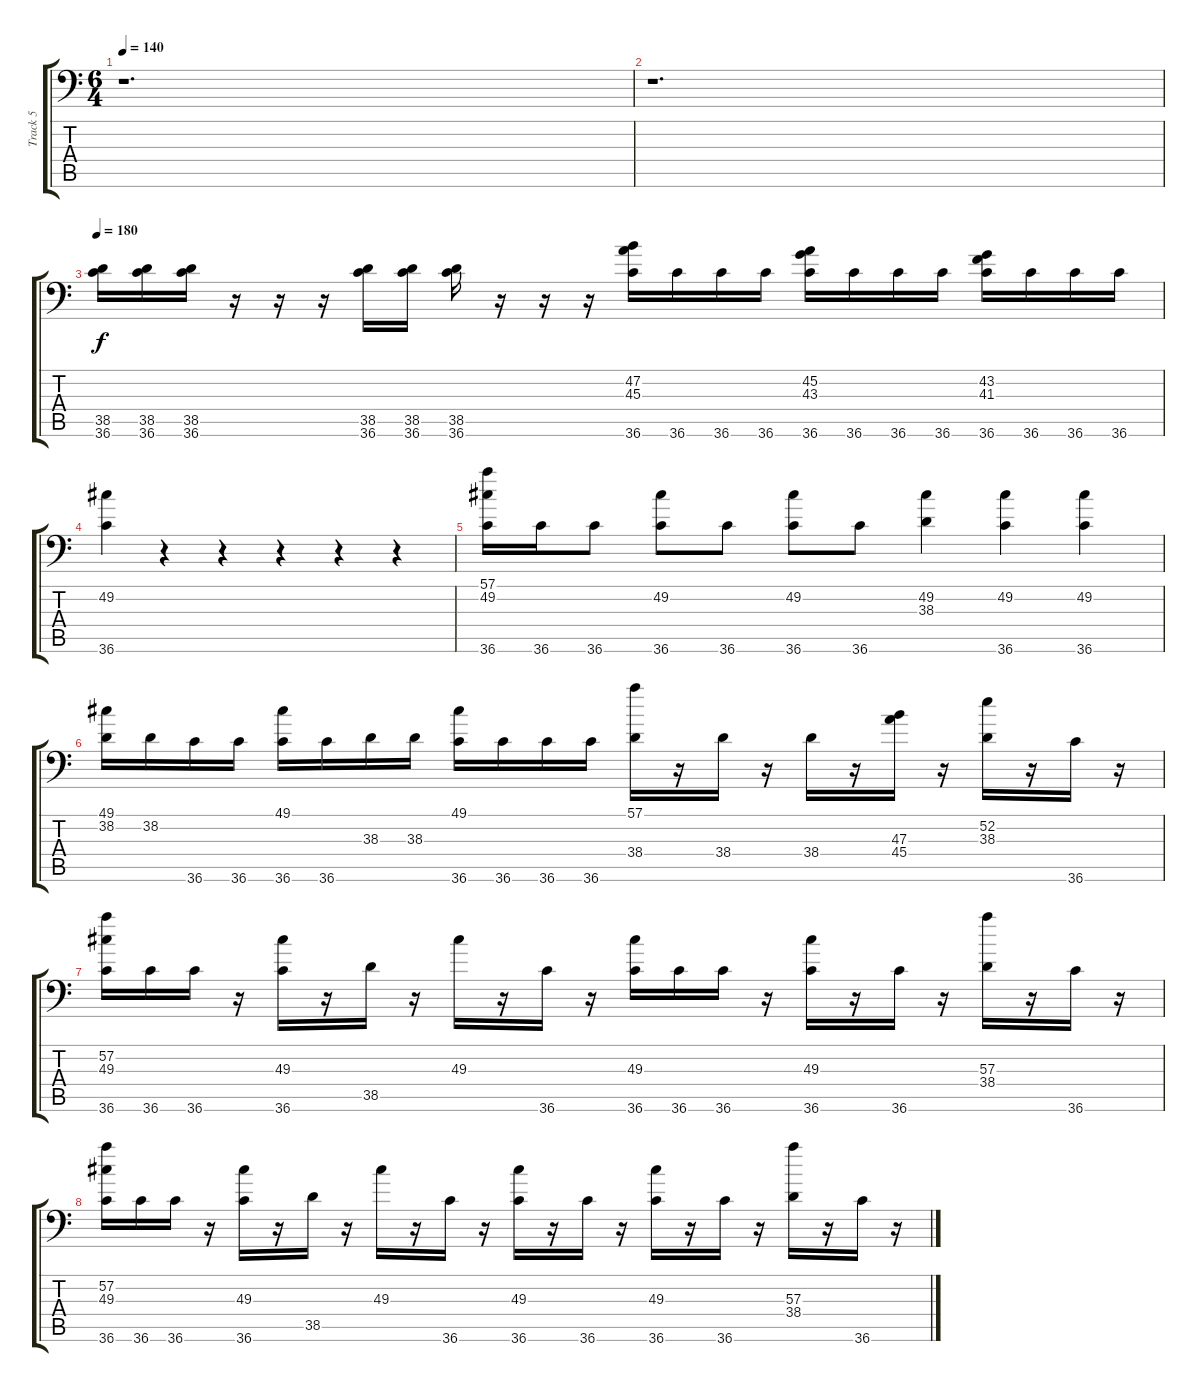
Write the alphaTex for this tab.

\track ("Track 5" "Track 5") {instrument acousticgrandpiano}
\staff {score tabs}
\tuning (C-1 C-1 C-1 C-1 C-1 C-1) {hide}
\ts (6 4)
\tempo 140
\clef f4
\ks c
r.1{d dy f} |
r.1{d} |
\tempo 180
(38.5 36.6).16 (38.5 36.6).16 (38.5 36.6).16 r.16 r.16 r.16 (38.5 36.6).16 (38.5 36.6).16 (38.5 36.6).16 r.16 r.16 r.16 (47.2 45.3 36.6).16 36.6.16 36.6.16 36.6.16 (45.2 43.3 36.6).16 36.6.16 36.6.16 36.6.16 (43.2 41.3 36.6).16 36.6.16 36.6.16 36.6.16 |
(49.2 36.6).4 r.4 r.4 r.4 r.4 r.4 |
(57.1 49.2 36.6).16 36.6.16 36.6.8 (49.2 36.6).8 36.6.8 (49.2 36.6).8 36.6.8 (49.2 38.3).4 (49.2 36.6).4 (49.2 36.6).4 |
(49.1 38.2).16 38.2.16 36.6.16 36.6.16 (49.1 36.6).16 36.6.16 38.3.16 38.3.16 (49.1 36.6).16 36.6.16 36.6.16 36.6.16 (57.1 38.4).16 r.16 38.4.16 r.16 38.4.16 r.16 (47.3 45.4).16 r.16 (52.2 38.3).16 r.16 36.6.16 r.16 |
(57.2 49.3 36.6).16 36.6.16 36.6.16 r.16 (49.3 36.6).16 r.16 38.5.16 r.16 49.3.16 r.16 36.6.16 r.16 (49.3 36.6).16 36.6.16 36.6.16 r.16 (49.3 36.6).16 r.16 36.6.16 r.16 (57.3 38.4).16 r.16 36.6.16 r.16 |
(57.2 49.3 36.6).16 36.6.16 36.6.16 r.16 (49.3 36.6).16 r.16 38.5.16 r.16 49.3.16 r.16 36.6.16 r.16 (49.3 36.6).16 r.16 36.6.16 r.16 (49.3 36.6).16 r.16 36.6.16 r.16 (57.3 38.4).16 r.16 36.6.16 r.16
